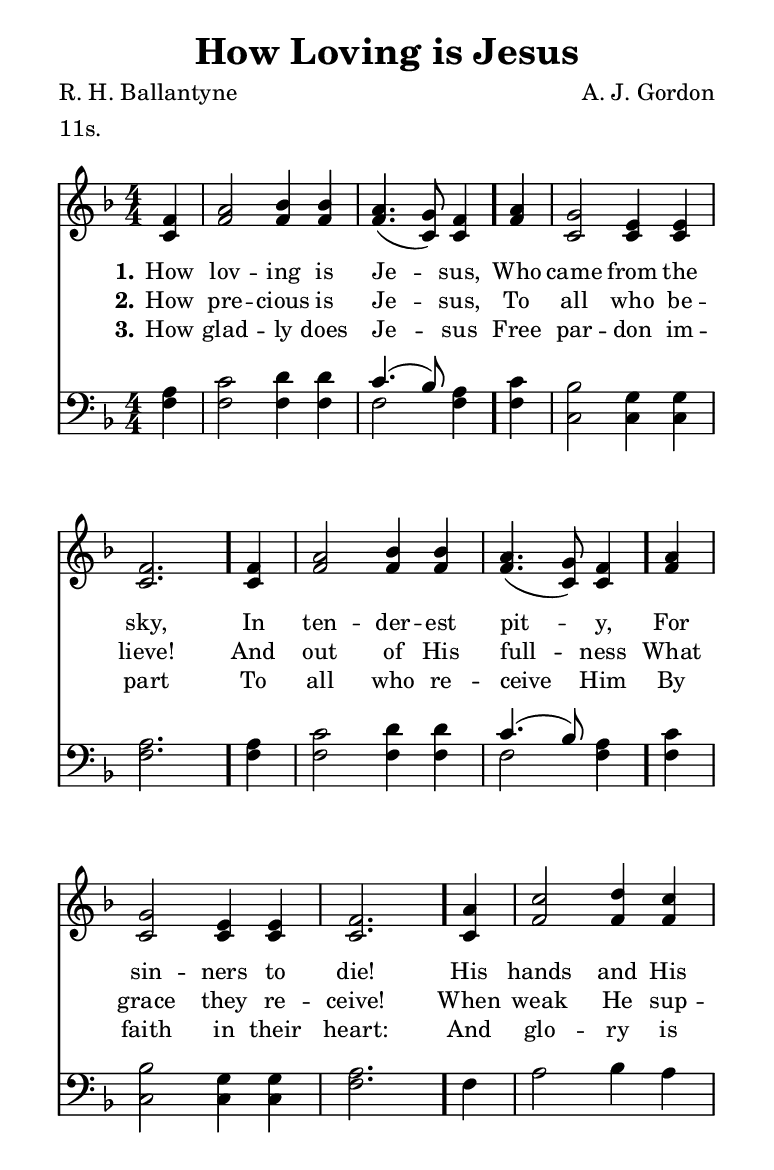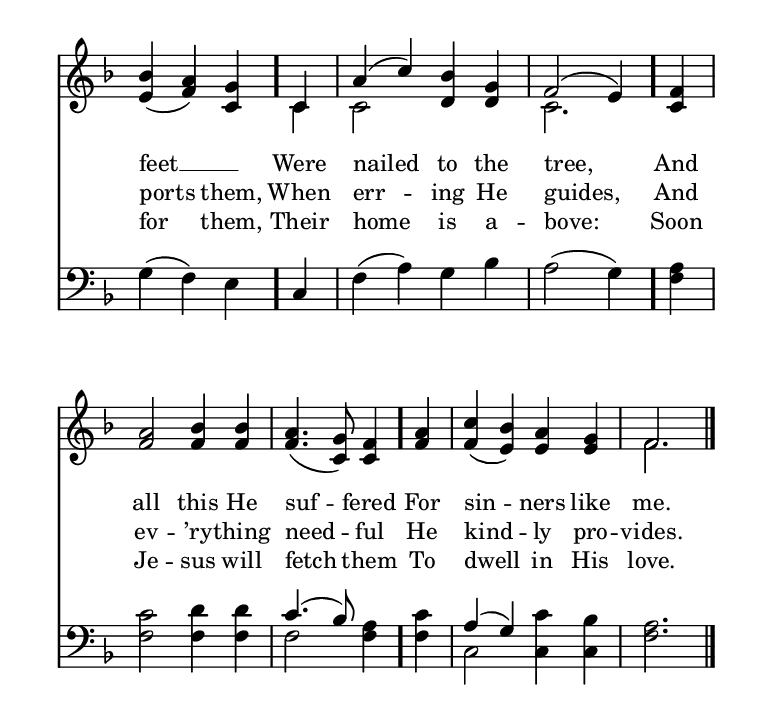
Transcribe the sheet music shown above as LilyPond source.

\include "common/global.ily"
\paper {
  \include "common/paper.ily"
}

\header{
  hymnnumber = "304"
  title = "How Loving is Jesus"
  tunename = "My Jesus, I Love Thee"
  meter = "11s."
  poet = "R. H. Ballantyne"
  composer = "A. J. Gordon"
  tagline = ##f
}

global = {
  \include "common/overrides.ily"
  \override Staff.TimeSignature.style = #'numbered
  \time 4/4
  \override Score.MetronomeMark.transparent = ##t % hide all fermata changes too
  \tempo 4=90
  \key f \major
  \partial 4
  \autoBeamOff
}

notesSoprano = {
\global
\relative c' {

  f4 | a2 bes4 bes | a4.( g8) f4
  a4 | g2 e4 e | f2. \eogbreak
  f4 | a2 bes4 bes | a4.( g8) f4
  a4 | g2 e4 e | f2. \eogbreak

  a4 | c2 d4 c | bes( a) g % original has overlapping slurs here
  c,4 | a'( c) bes g | f2( e4) \eogbreak
  f4 | a2 bes4 bes | a4.( g8) f4
  a4 | c( bes) a g | f2. \eogbreak

  \bar "|."

}
}

notesAlto = {
\global
\relative e' {

  c4 | f2 f4 f | f4.( c8) c4
  f4 | c2 c4 c | c2.
  c4 | f2 f4 f | f4.( c8) c4
  f4 | c2 c4 c | c2.

  c4 | f2 f4 f | e( f) c
  c4 | c2 d4 d | c2.
  c4 | f2 f4 f | f4.( c8) c4
  f4 | f( e) e e | f2.

}
}

notesTenor = {
\global
\relative a {

  a4 | c2 d4 d | c4.( bes8) a4
  c4 | bes2 g4 g | a2.
  a4 | c2 d4 d | c4.( bes8) a4
  c4 | bes2 g4 g | a2.

  f4 | a2 bes4 a | g( f) e
  c4 | f( a) g bes | a2( g4)
  a4 | c2 d4 d | c4.( bes8) a4
  c4 | a( g) c bes | a2.

}
}

notesBass = {
\global
\relative f {

  f4 | f2 f4 f | f2 f4
  f4 | c2 c4 c | f2.
  f4 | f2 f4 f | f2 f4
  f4 | c2 c4 c | f2.

  r4 | r1 | r2.
  r4 | r1 | r2.
  f4 | f2 f4 f | f2 f4
  f4 | c2 c4 c | f2.

}
}

wordsA = \lyricmode {
\set stanza = "1."

How lov -- ing is Je -- sus, \bar "."
Who came from the sky, \bar "."
In ten -- der -- est pit -- y, \bar "."
For sin -- ners to die! \bar "."
His hands and His feet __ _ \bar "."
Were nailed to the tree, \bar "."
And all this He suf -- fered \bar "."
For sin -- ners like me. \bar "."

}

wordsB = \lyricmode {
\set stanza = "2."

How pre -- cious is Je -- sus,
To all who be -- lieve!
And out of His full -- ness
What grace they re -- ceive!
When weak He sup -- ports them,
When err -- ing He guides,
And ev -- ’ry -- thing need -- ful
He kind -- ly pro -- vides.

}

wordsC = \lyricmode {
\set stanza = "3."

How glad -- ly does Je -- sus
Free par -- don im -- part
To all who re -- ceive Him
By faith in their heart:
And glo -- ry is for them,
Their home is a -- bove:
Soon Je -- sus will fetch them
To dwell in His love.

}

\score {
  \context ChoirStaff <<
    \context Staff = upper <<
      \set Staff.autoBeaming = ##f
      \set ChoirStaff.systemStartDelimiter = #'SystemStartBar
      \set ChoirStaff.printPartCombineTexts = ##f
      \partcombine #'(2 . 9) \notesSoprano \notesAlto
      \context NullVoice = sopranos { \voiceOne << \notesSoprano >> }
      \context NullVoice = altos { \voiceTwo << \notesAlto >> }
      \context Lyrics = one   \lyricsto sopranos \wordsA
      \context Lyrics = two   \lyricsto sopranos \wordsB
      \context Lyrics = three \lyricsto sopranos \wordsC
    >>
    \context Staff = men <<
      \set Staff.autoBeaming = ##f
      \clef bass
      \set ChoirStaff.printPartCombineTexts = ##f
      \partcombine #'(2 . 9) \notesTenor \notesBass
      \context NullVoice = tenors { \voiceOne << \notesTenor >> }
      \context NullVoice = basses { \voiceTwo << \notesBass >> }
    >>
  >>
  \layout {
    \include "common/layout.ily"
  }
  \midi{
    \include "common/midi.ily"
  }
}

\version "2.19.49"  % necessary for upgrading to future LilyPond versions.

% vi:set et ts=2 sw=2 ai nocindent syntax=lilypond:
